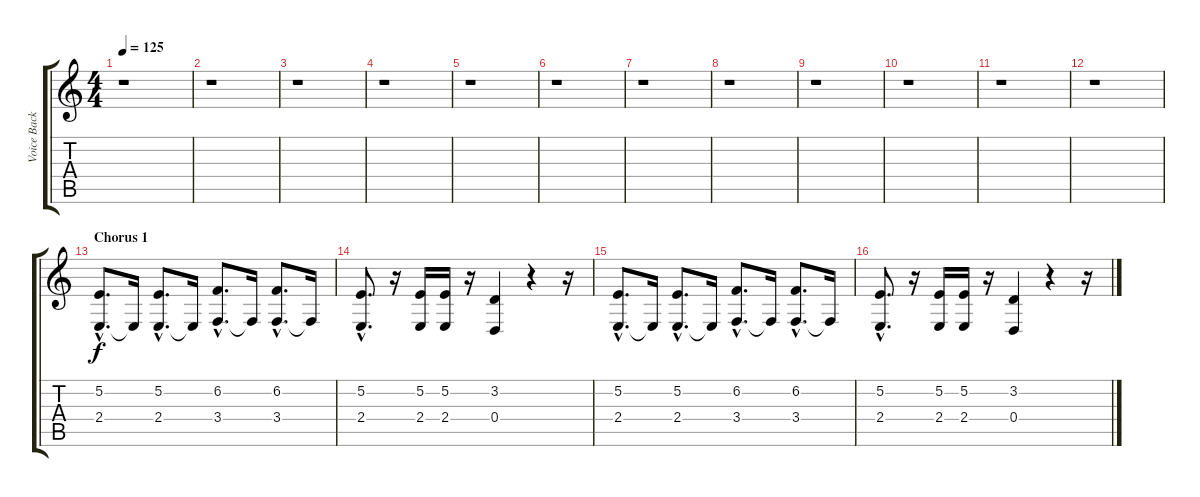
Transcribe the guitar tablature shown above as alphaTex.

\track ("Voice Back" "Voice Back") {instrument clarinet}
\staff {score tabs}
\tuning (E4 B3 G3 D3 A2 E2) {hide}
\ts (4 4)
\tempo 125
\clef g2
\ks c
r.1{dy f} |
r.1 |
r.1 |
r.1 |
r.1 |
r.1 |
r.1 |
r.1 |
r.1 |
r.1 |
r.1 |
r.1 |
\section ("" "Chorus 1")
(5.2{hac} 2.4{hac}).8{d} 2.4{t}.16 (5.2{hac} 2.4{hac}).8{d} 2.4{t}.16 (6.2{hac} 3.4{hac}).8{d} 3.4{t}.16 (6.2{hac} 3.4{hac}).8{d} 3.4{t}.16 |
(5.2{hac} 2.4{hac}).8{d} r.16 (5.2 2.4).16 (5.2 2.4).16 r.16 (3.2 0.4).4 r.4 r.16 |
(5.2{hac} 2.4{hac}).8{d} 2.4{t}.16 (5.2{hac} 2.4{hac}).8{d} 2.4{t}.16 (6.2{hac} 3.4{hac}).8{d} 3.4{t}.16 (6.2{hac} 3.4{hac}).8{d} 3.4{t}.16 |
(5.2{hac} 2.4{hac}).8{d} r.16 (5.2 2.4).16 (5.2 2.4).16 r.16 (3.2 0.4).4 r.4 r.16
